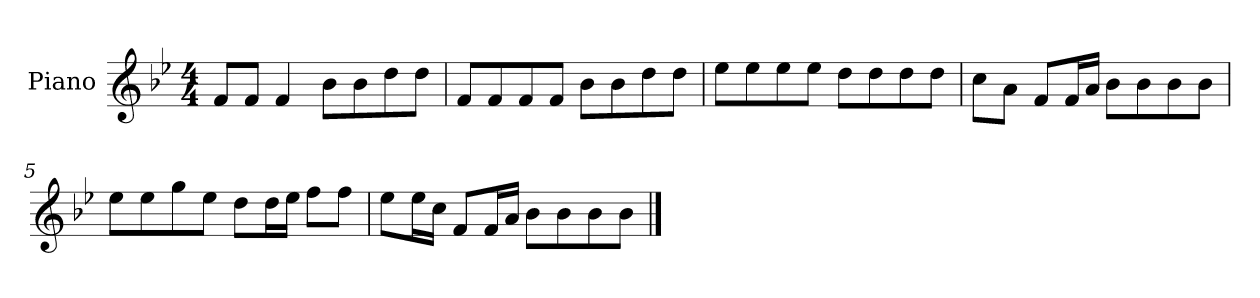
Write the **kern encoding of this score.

**kern
*part1
*staff1
*I"Piano
*I'P-no
*clefG2
*k[b-e-]
*M4/4
*MM90
=1
8f/L
8f/J
4f/
8b-\L
8b-\
8dd\
8dd\J
=2
8f/L
8f/
8f/
8f/J
8b-\L
8b-\
8dd\
8dd\J
=3
8ee-\L
8ee-\
8ee-\
8ee-\J
8dd\L
8dd\
8dd\
8dd\J
=4
8cc\L
8a\J
8f/L
16f/L
16a/JJ
8b-\L
8b-\
8b-\
8b-\J
!!LO:LB:g=z
=5
8ee-\L
8ee-\
8gg\
8ee-\J
8dd\L
16dd\L
16ee-\JJ
8ff\L
8ff\J
=6
8ee-\L
16ee-\L
16cc\JJ
8f/L
16f/L
16a/JJ
8b-\L
8b-\
8b-\
8b-\J
==
*-
